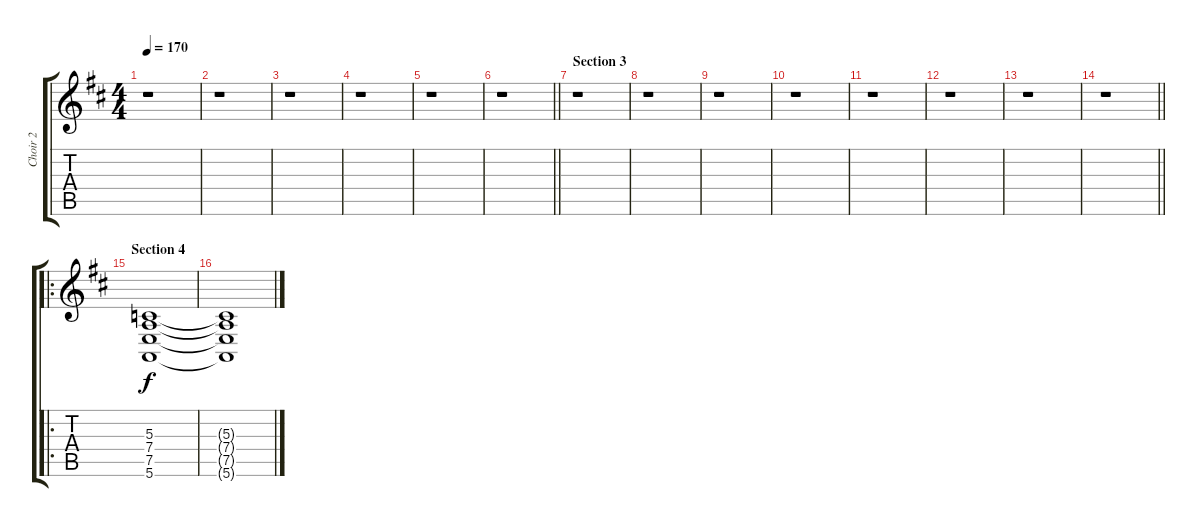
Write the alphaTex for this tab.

\track ("Choir 2" "Choir 2") {instrument choiraahs}
\staff {score tabs}
\tuning (E4 B3 G3 D3 A2 E2) {hide}
\ts (4 4)
\tempo 170
\clef g2
\ks d
r.1{dy f} |
r.1 |
r.1 |
r.1 |
r.1 |
\barLineRight lightlight
r.1 |
\section ("" "Section 3")
r.1 |
r.1 |
r.1 |
r.1 |
r.1 |
r.1 |
r.1 |
\barLineRight lightlight
r.1 |
\ro
\section ("" "Section 4")
(5.3 7.4 7.5 5.6).1 |
(5.3{t} 7.4{t} 7.5{t} 5.6{t}).1
